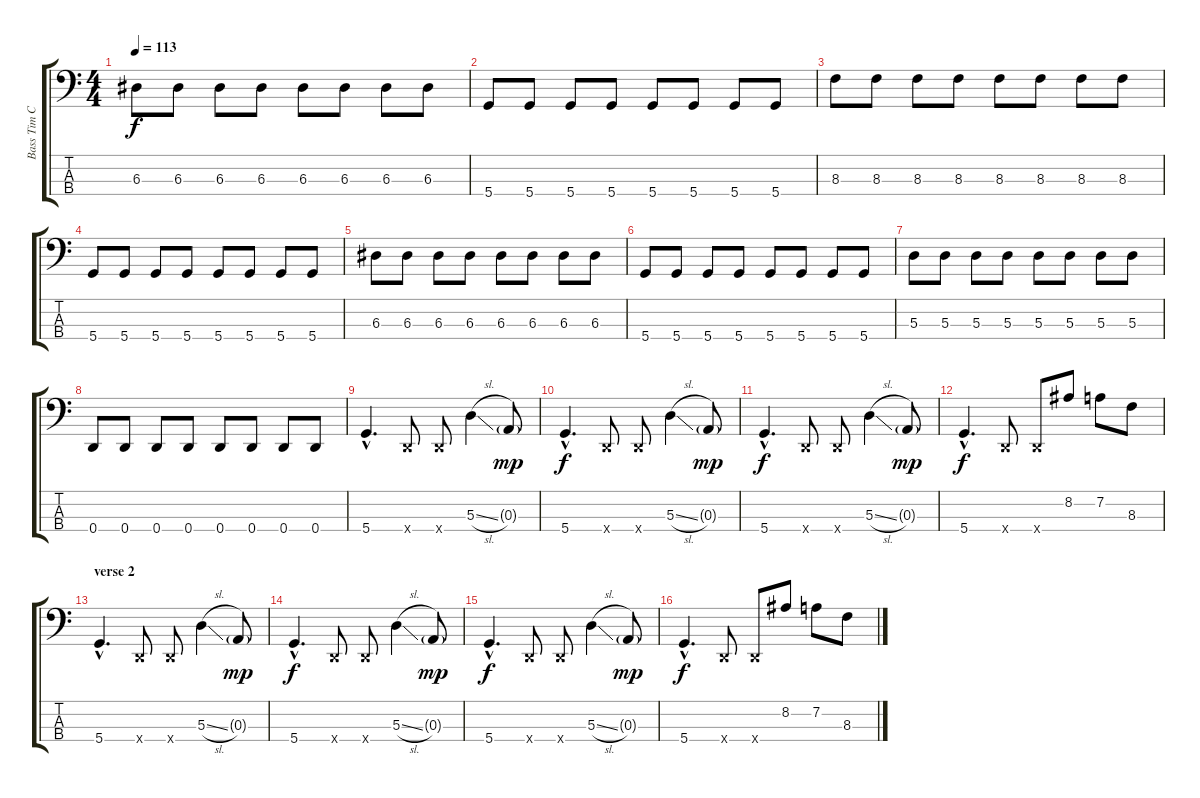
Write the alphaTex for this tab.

\track ("Bass Tim C." "Bass Tim C") {instrument electricbassfinger}
\staff {score tabs}
\tuning (G2 D2 A1 D1) {hide}
\ts (4 4)
\tempo 113
\clef f4
\ks c
6.3.8{dy f} 6.3.8 6.3.8 6.3.8 6.3.8 6.3.8 6.3.8 6.3.8 |
5.4.8 5.4.8 5.4.8 5.4.8 5.4.8 5.4.8 5.4.8 5.4.8 |
8.3.8 8.3.8 8.3.8 8.3.8 8.3.8 8.3.8 8.3.8 8.3.8 |
5.4.8 5.4.8 5.4.8 5.4.8 5.4.8 5.4.8 5.4.8 5.4.8 |
6.3.8 6.3.8 6.3.8 6.3.8 6.3.8 6.3.8 6.3.8 6.3.8 |
5.4.8 5.4.8 5.4.8 5.4.8 5.4.8 5.4.8 5.4.8 5.4.8 |
5.3.8 5.3.8 5.3.8 5.3.8 5.3.8 5.3.8 5.3.8 5.3.8 |
0.4.8 0.4.8 0.4.8 0.4.8 0.4.8 0.4.8 0.4.8 0.4.8 |
5.4{hac}.4{d} 0.4{x}.8 0.4{x}.8 5.3{sl}.4 0.3{g}.8{dy mp} |
5.4{hac}.4{d dy f} 0.4{x}.8 0.4{x}.8 5.3{sl}.4 0.3{g}.8{dy mp} |
5.4{hac}.4{d dy f} 0.4{x}.8 0.4{x}.8 5.3{sl}.4 0.3{g}.8{dy mp} |
5.4{hac}.4{d dy f} 0.4{x}.8 0.4{x}.8 8.2.8 7.2.8 8.3.8 |
\section ("" "verse 2")
5.4{hac}.4{d} 0.4{x}.8 0.4{x}.8 5.3{sl}.4 0.3{g}.8{dy mp} |
5.4{hac}.4{d dy f} 0.4{x}.8 0.4{x}.8 5.3{sl}.4 0.3{g}.8{dy mp} |
5.4{hac}.4{d dy f} 0.4{x}.8 0.4{x}.8 5.3{sl}.4 0.3{g}.8{dy mp} |
5.4{hac}.4{d dy f} 0.4{x}.8 0.4{x}.8 8.2.8 7.2.8 8.3.8
